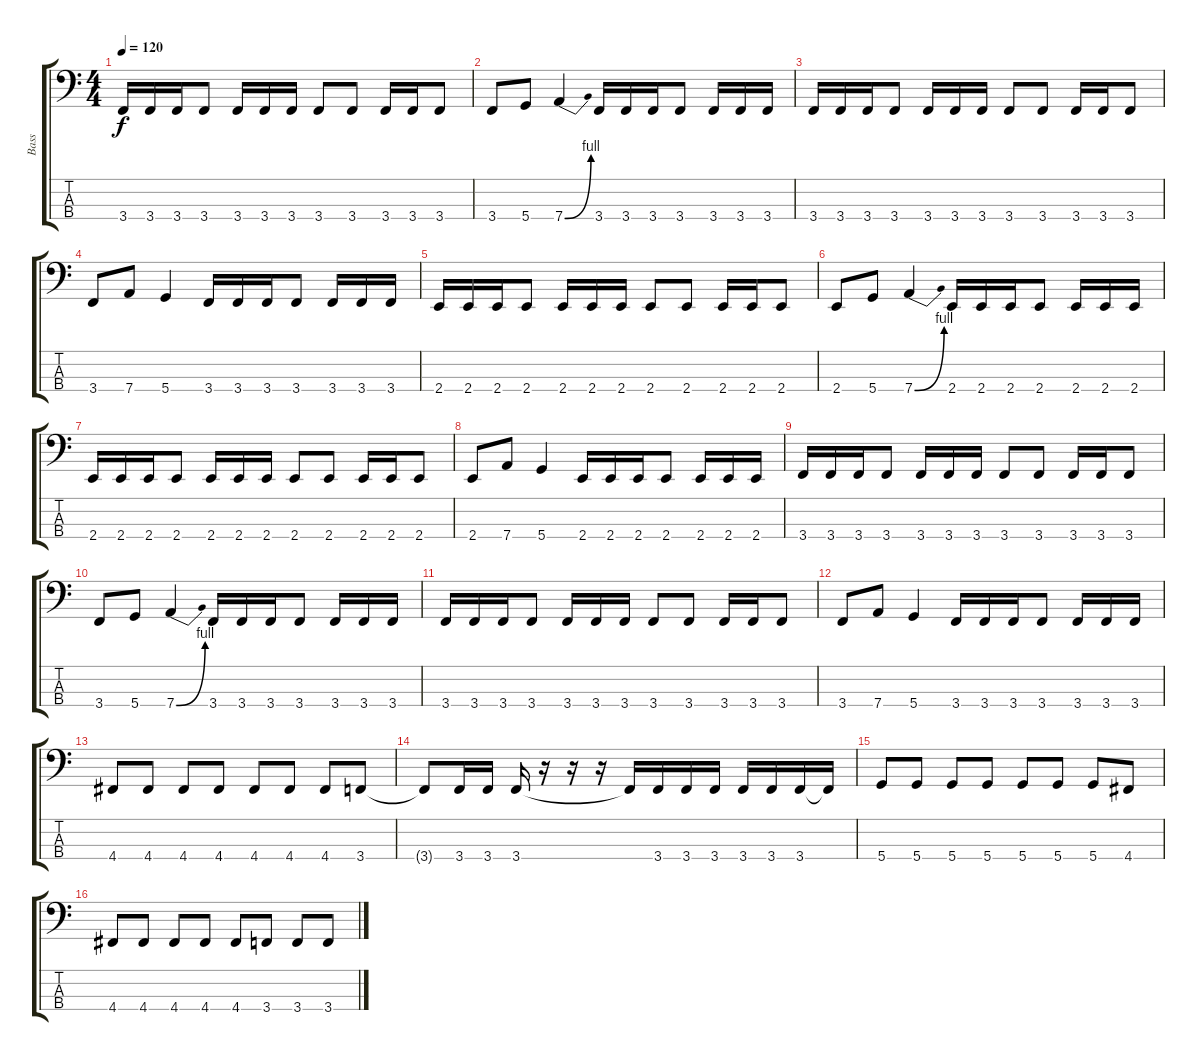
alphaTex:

\track ("Bass" "Bass") {instrument slapbass1}
\staff {score tabs}
\tuning (G2 D2 A1 D1) {hide}
\ts (4 4)
\tempo 120
\clef f4
\ks c
3.4.16{dy f} 3.4.16 3.4.16 3.4.8 3.4.16 3.4.16 3.4.16 3.4.8 3.4.8 3.4.16 3.4.16 3.4.8 |
3.4.8 5.4.8 7.4{be (bend 0 0 60 4)}.4 3.4.16 3.4.16 3.4.16 3.4.8 3.4.16 3.4.16 3.4.16 |
3.4.16 3.4.16 3.4.16 3.4.8 3.4.16 3.4.16 3.4.16 3.4.8 3.4.8 3.4.16 3.4.16 3.4.8 |
3.4.8 7.4.8 5.4.4 3.4.16 3.4.16 3.4.16 3.4.8 3.4.16 3.4.16 3.4.16 |
2.4.16 2.4.16 2.4.16 2.4.8 2.4.16 2.4.16 2.4.16 2.4.8 2.4.8 2.4.16 2.4.16 2.4.8 |
2.4.8 5.4.8 7.4{be (bend 0 0 60 4)}.4 2.4.16 2.4.16 2.4.16 2.4.8 2.4.16 2.4.16 2.4.16 |
2.4.16 2.4.16 2.4.16 2.4.8 2.4.16 2.4.16 2.4.16 2.4.8 2.4.8 2.4.16 2.4.16 2.4.8 |
2.4.8 7.4.8 5.4.4 2.4.16 2.4.16 2.4.16 2.4.8 2.4.16 2.4.16 2.4.16 |
3.4.16 3.4.16 3.4.16 3.4.8 3.4.16 3.4.16 3.4.16 3.4.8 3.4.8 3.4.16 3.4.16 3.4.8 |
3.4.8 5.4.8 7.4{be (bend 0 0 60 4)}.4 3.4.16 3.4.16 3.4.16 3.4.8 3.4.16 3.4.16 3.4.16 |
3.4.16 3.4.16 3.4.16 3.4.8 3.4.16 3.4.16 3.4.16 3.4.8 3.4.8 3.4.16 3.4.16 3.4.8 |
3.4.8 7.4.8 5.4.4 3.4.16 3.4.16 3.4.16 3.4.8 3.4.16 3.4.16 3.4.16 |
4.4.8 4.4.8 4.4.8 4.4.8 4.4.8 4.4.8 4.4.8 3.4.8 |
3.4{t}.8 3.4.16 3.4.16 3.4.16 r.16 r.16 r.16 3.4{t}.16 3.4.16 3.4.16 3.4.16 3.4.16 3.4.16 3.4.16 3.4{t}.16 |
5.4.8 5.4.8 5.4.8 5.4.8 5.4.8 5.4.8 5.4.8 4.4.8 |
4.4.8 4.4.8 4.4.8 4.4.8 4.4.8 3.4.8 3.4.8 3.4.8
